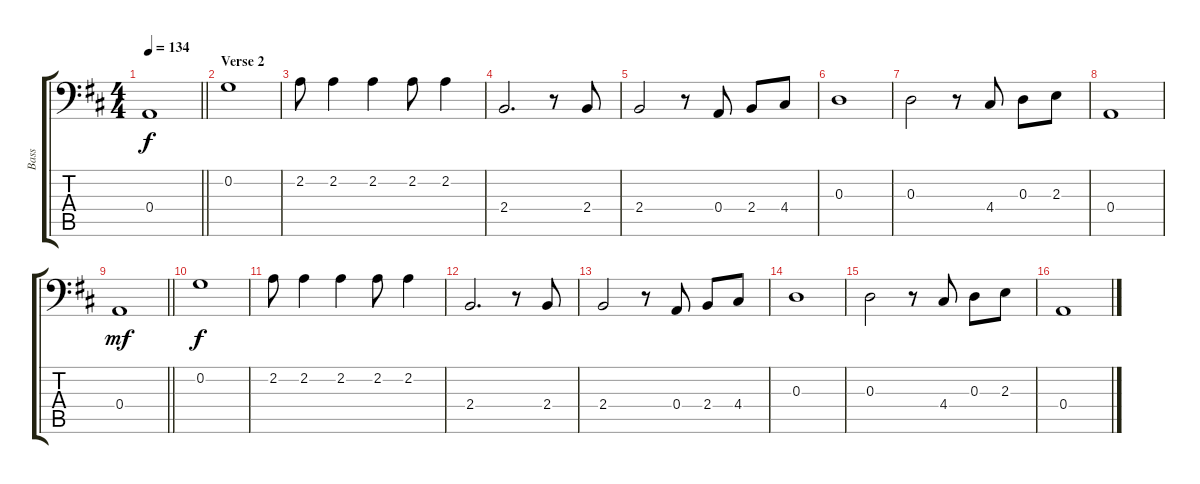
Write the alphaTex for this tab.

\track ("Bass" "Bass") {instrument electricbassfinger}
\staff {score tabs}
\tuning (C3 G2 D2 A1 E1 B0) {hide}
\ts (4 4)
\tempo 134
\clef f4
\barLineRight lightlight
\ks d
0.4.1{dy f} |
\section ("" "Verse 2")
0.2.1 |
2.2.8 2.2.4 2.2.4 2.2.8 2.2.4 |
2.4.2{d} r.8 2.4.8 |
2.4.2 r.8 0.4.8 2.4.8 4.4.8 |
0.3.1 |
0.3.2 r.8 4.4.8 0.3.8 2.3.8 |
0.4.1 |
\barLineRight lightlight
0.4.1{dy mf} |
0.2.1{dy f} |
2.2.8 2.2.4 2.2.4 2.2.8 2.2.4 |
2.4.2{d} r.8 2.4.8 |
2.4.2 r.8 0.4.8 2.4.8 4.4.8 |
0.3.1 |
0.3.2 r.8 4.4.8 0.3.8 2.3.8 |
0.4.1
